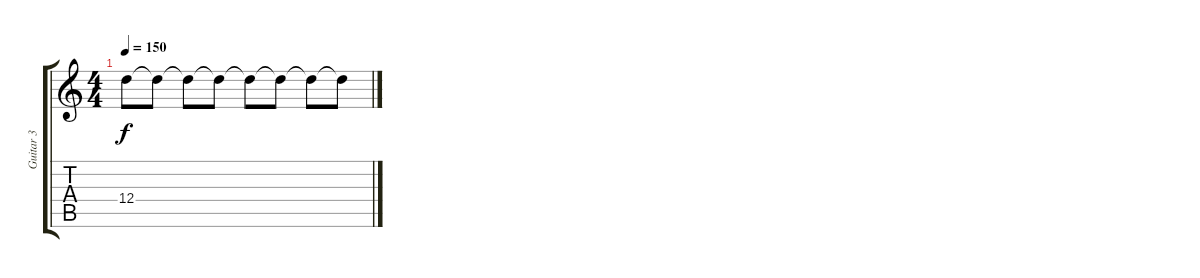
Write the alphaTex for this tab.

\track ("Guitar 3" "Guitar 3") {instrument distortionguitar}
\staff {score tabs}
\tuning (E4 B3 G3 D3 A2 D2) {hide}
\ts (4 4)
\tempo 150
\clef g2
\ks c
12.4{t}.8{dy f} 12.4{t}.8 12.4{t}.8 12.4{t}.8 12.4{t}.8 12.4{t}.8 12.4{t}.8 12.4{t}.8
